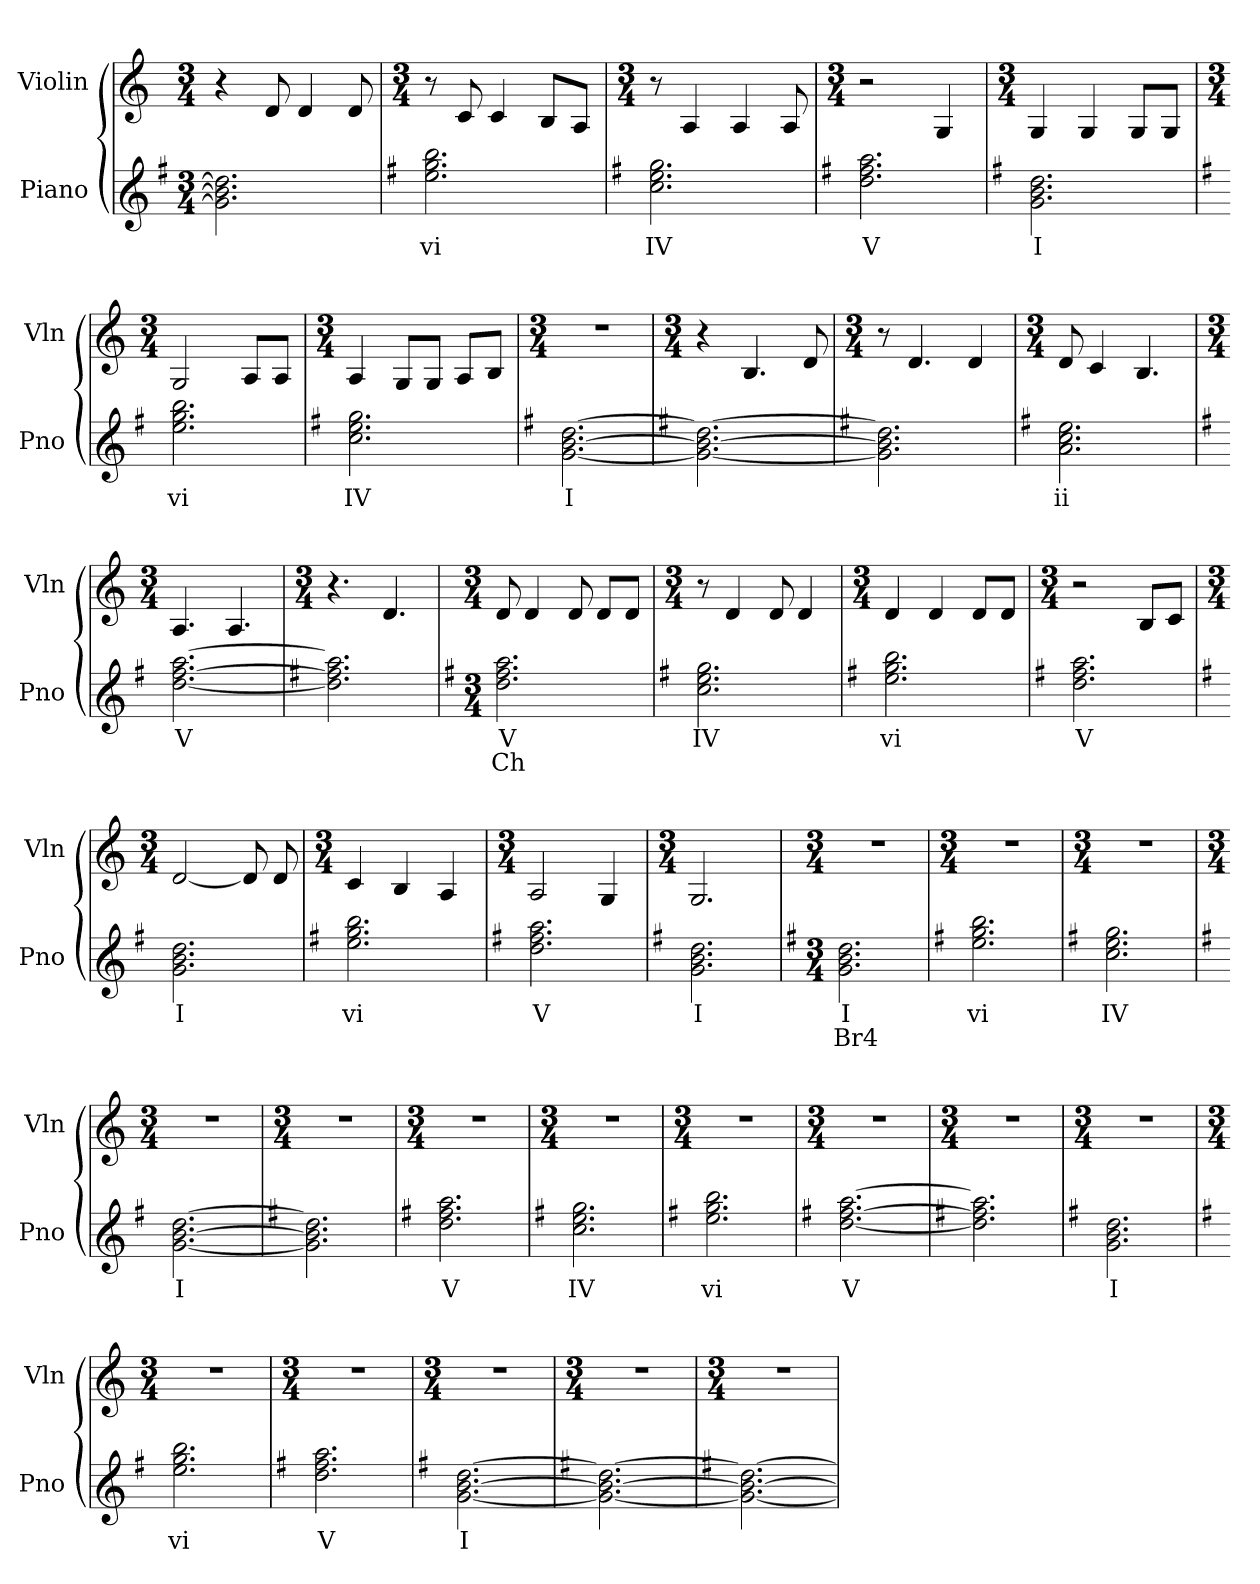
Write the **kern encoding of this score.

**kern	**text	**text	**kern
*part2	*part2	*part2	*part1
*staff2	*staff2	*staff2	*staff1
*I"Piano	*	*	*I"Violin
*I'Pno	*	*	*I'Vln
*k[f#]	*	*	*
*G:	*	*	*
*M3/4	*	*	*M3/4
=	=	=	=
2.g] 2.b] 2.dd]	.	.	4r
.	.	.	8d
.	.	.	4d
.	.	.	8d
=	=	=	=
*k[f#]	*	*	*
*G:	*	*	*
*	*	*	*M3/4
2.ee 2.gg 2.bb	vi	.	8r
.	.	.	8c
.	.	.	4c
.	.	.	8BL
.	.	.	8AJ
=	=	=	=
*k[f#]	*	*	*
*G:	*	*	*
*	*	*	*M3/4
2.cc 2.ee 2.gg	IV	.	8r
.	.	.	4A
.	.	.	4A
.	.	.	8A
=	=	=	=
*k[f#]	*	*	*
*G:	*	*	*
*	*	*	*M3/4
2.dd 2.ff# 2.aa	V	.	2r
.	.	.	4G
=	=	=	=
*k[f#]	*	*	*
*G:	*	*	*
*	*	*	*M3/4
2.g 2.b 2.dd	I	.	4G
.	.	.	4G
.	.	.	8GL
.	.	.	8GJ
=	=	=	=
*k[f#]	*	*	*
*G:	*	*	*
*	*	*	*M3/4
2.ee 2.gg 2.bb	vi	.	2G
.	.	.	8AL
.	.	.	8AJ
=	=	=	=
*k[f#]	*	*	*
*G:	*	*	*
*	*	*	*M3/4
2.cc 2.ee 2.gg	IV	.	4A
.	.	.	8GL
.	.	.	8GJ
.	.	.	8AL
.	.	.	8BJ
=	=	=	=
*k[f#]	*	*	*
*G:	*	*	*
*	*	*	*M3/4
[2.g [2.b [2.dd	I	.	2.r
=	=	=	=
*k[f#]	*	*	*
*G:	*	*	*
*	*	*	*M3/4
2.g_ 2.b_ 2.dd_	.	.	4r
.	.	.	4.B
.	.	.	8d
=	=	=	=
*k[f#]	*	*	*
*G:	*	*	*
*	*	*	*M3/4
2.g] 2.b] 2.dd]	.	.	8r
.	.	.	4.d
.	.	.	4d
=	=	=	=
*k[f#]	*	*	*
*G:	*	*	*
*	*	*	*M3/4
2.a 2.cc 2.ee	ii	.	8d
.	.	.	4c
.	.	.	4.B
=	=	=	=
*k[f#]	*	*	*
*G:	*	*	*
*	*	*	*M3/4
[2.dd [2.ff# [2.aa	V	.	4.A
.	.	.	4.A
=	=	=	=
*k[f#]	*	*	*
*G:	*	*	*
*	*	*	*M3/4
2.dd] 2.ff#] 2.aa]	.	.	4.r
.	.	.	4.d
=	=	=	=
*k[f#]	*	*	*
*G:	*	*	*
*M3/4	*	*	*M3/4
2.dd 2.ff# 2.aa	V	Ch	8d
.	.	.	4d
.	.	.	8d
.	.	.	8dL
.	.	.	8dJ
=	=	=	=
*k[f#]	*	*	*
*G:	*	*	*
*	*	*	*M3/4
2.cc 2.ee 2.gg	IV	.	8r
.	.	.	4d
.	.	.	8d
.	.	.	4d
=	=	=	=
*k[f#]	*	*	*
*G:	*	*	*
*	*	*	*M3/4
2.ee 2.gg 2.bb	vi	.	4d
.	.	.	4d
.	.	.	8dL
.	.	.	8dJ
=	=	=	=
*k[f#]	*	*	*
*G:	*	*	*
*	*	*	*M3/4
2.dd 2.ff# 2.aa	V	.	2r
.	.	.	8BL
.	.	.	8cJ
=	=	=	=
*k[f#]	*	*	*
*G:	*	*	*
*	*	*	*M3/4
2.g 2.b 2.dd	I	.	[2d
.	.	.	8d]
.	.	.	8d
=	=	=	=
*k[f#]	*	*	*
*G:	*	*	*
*	*	*	*M3/4
2.ee 2.gg 2.bb	vi	.	4c
.	.	.	4B
.	.	.	4A
=	=	=	=
*k[f#]	*	*	*
*G:	*	*	*
*	*	*	*M3/4
2.dd 2.ff# 2.aa	V	.	2A
.	.	.	4G
=	=	=	=
*k[f#]	*	*	*
*G:	*	*	*
*	*	*	*M3/4
2.g 2.b 2.dd	I	.	2.G
=	=	=	=
*k[f#]	*	*	*
*G:	*	*	*
*M3/4	*	*	*M3/4
2.g 2.b 2.dd	I	Br4	2.r
=	=	=	=
*k[f#]	*	*	*
*G:	*	*	*
*	*	*	*M3/4
2.ee 2.gg 2.bb	vi	.	2.r
=	=	=	=
*k[f#]	*	*	*
*G:	*	*	*
*	*	*	*M3/4
2.cc 2.ee 2.gg	IV	.	2.r
=	=	=	=
*k[f#]	*	*	*
*G:	*	*	*
*	*	*	*M3/4
[2.g [2.b [2.dd	I	.	2.r
=	=	=	=
*k[f#]	*	*	*
*G:	*	*	*
*	*	*	*M3/4
2.g] 2.b] 2.dd]	.	.	2.r
=	=	=	=
*k[f#]	*	*	*
*G:	*	*	*
*	*	*	*M3/4
2.dd 2.ff# 2.aa	V	.	2.r
=	=	=	=
*k[f#]	*	*	*
*G:	*	*	*
*	*	*	*M3/4
2.cc 2.ee 2.gg	IV	.	2.r
=	=	=	=
*k[f#]	*	*	*
*G:	*	*	*
*	*	*	*M3/4
2.ee 2.gg 2.bb	vi	.	2.r
=	=	=	=
*k[f#]	*	*	*
*G:	*	*	*
*	*	*	*M3/4
[2.dd [2.ff# [2.aa	V	.	2.r
=	=	=	=
*k[f#]	*	*	*
*G:	*	*	*
*	*	*	*M3/4
2.dd] 2.ff#] 2.aa]	.	.	2.r
=	=	=	=
*k[f#]	*	*	*
*G:	*	*	*
*	*	*	*M3/4
2.g 2.b 2.dd	I	.	2.r
=	=	=	=
*k[f#]	*	*	*
*G:	*	*	*
*	*	*	*M3/4
2.ee 2.gg 2.bb	vi	.	2.r
=	=	=	=
*k[f#]	*	*	*
*G:	*	*	*
*	*	*	*M3/4
2.dd 2.ff# 2.aa	V	.	2.r
=	=	=	=
*k[f#]	*	*	*
*G:	*	*	*
*	*	*	*M3/4
[2.g [2.b [2.dd	I	.	2.r
=	=	=	=
*k[f#]	*	*	*
*G:	*	*	*
*	*	*	*M3/4
2.g_ 2.b_ 2.dd_	.	.	2.r
=	=	=	=
*k[f#]	*	*	*
*G:	*	*	*
*	*	*	*M3/4
2.g_ 2.b_ 2.dd_	.	.	2.r
=	=	=	=
*-	*-	*-	*-
